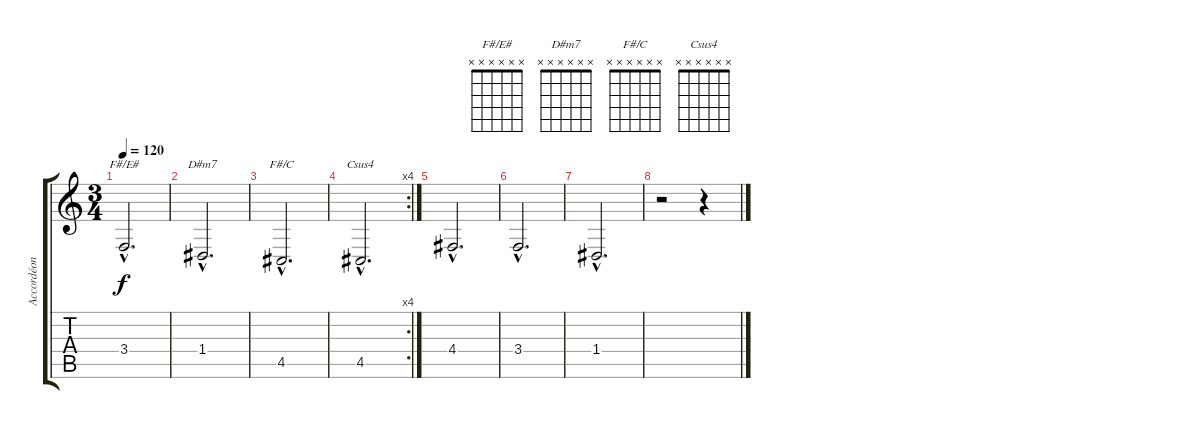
\track ("Accordéon b" "Accordéon ") {instrument accordion}
\staff {score tabs}
\tuning (E4 B3 G3 D3 A2 E2) {hide}
\chord ("F#/E#" x x x x x x) {firstfret 0}
\chord ("D#m7" x x x x x x) {firstfret 0}
\chord ("F#/C" x x x x x x) {firstfret 0}
\chord ("Csus4" x x x x x x) {firstfret 0}
\ts (3 4)
\tempo 120
\clef g2
\ks c
3.4{hac}.2{d ch "F#/E#" dy f} |
1.4{hac}.2{d ch "D#m7"} |
4.5{hac}.2{d ch "F#/C"} |
\rc 4
4.5{hac}.2{d ch "Csus4"} |
4.4{hac}.2{d} |
3.4{hac}.2{d volume 1} |
1.4{hac}.2{d} |
r.2 r.4
